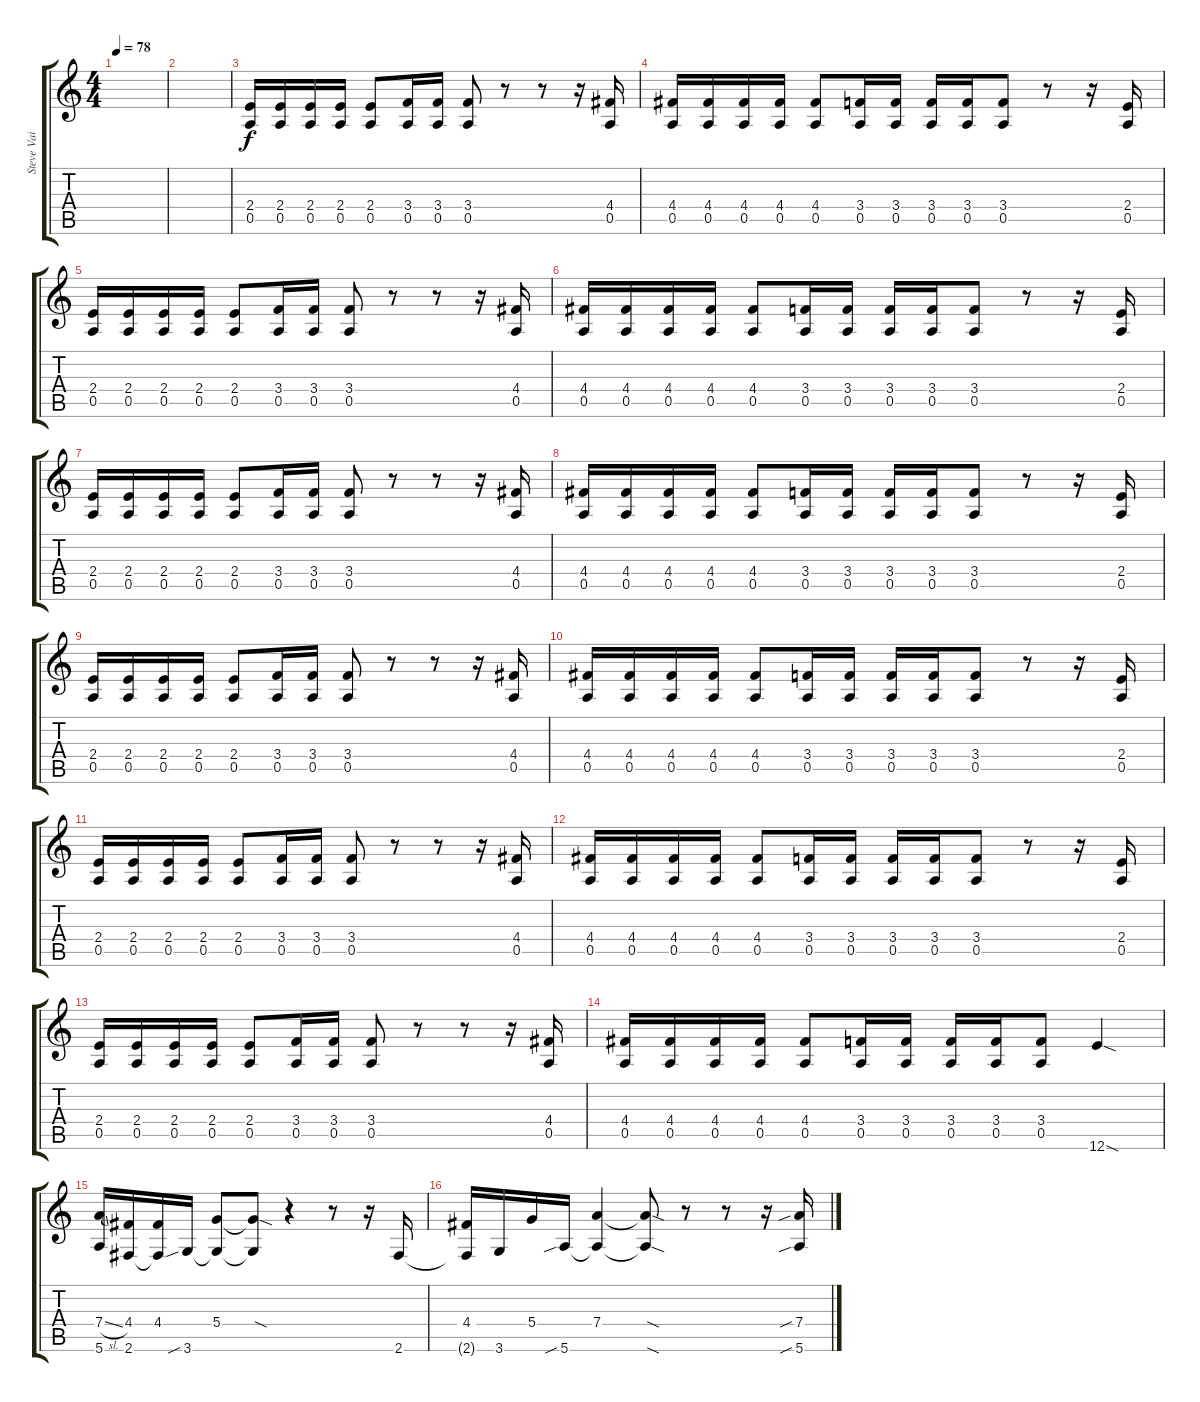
\track ("Steve Vai - Rhythm" "Steve Vai ") {instrument distortionguitar}
\staff {score tabs}
\tuning (E4 B3 G3 D3 A2 E2) {hide}
\ts (4 4)
\tempo 78
\clef g2
\ks c
|
|
(2.4 0.5).16 (2.4 0.5).16 (2.4 0.5).16 (2.4 0.5).16 (2.4 0.5).8 (3.4 0.5).16 (3.4 0.5).16 (3.4 0.5).8 r.8 r.8 r.16 (4.4 0.5).16 |
(4.4 0.5).16 (4.4 0.5).16 (4.4 0.5).16 (4.4 0.5).16 (4.4 0.5).8 (3.4 0.5).16 (3.4 0.5).16 (3.4 0.5).16 (3.4 0.5).16 (3.4 0.5).8 r.8 r.16 (2.4 0.5).16 |
(2.4 0.5).16 (2.4 0.5).16 (2.4 0.5).16 (2.4 0.5).16 (2.4 0.5).8 (3.4 0.5).16 (3.4 0.5).16 (3.4 0.5).8 r.8 r.8 r.16 (4.4 0.5).16 |
(4.4 0.5).16 (4.4 0.5).16 (4.4 0.5).16 (4.4 0.5).16 (4.4 0.5).8 (3.4 0.5).16 (3.4 0.5).16 (3.4 0.5).16 (3.4 0.5).16 (3.4 0.5).8 r.8 r.16 (2.4 0.5).16 |
(2.4 0.5).16 (2.4 0.5).16 (2.4 0.5).16 (2.4 0.5).16 (2.4 0.5).8 (3.4 0.5).16 (3.4 0.5).16 (3.4 0.5).8 r.8 r.8 r.16 (4.4 0.5).16 |
(4.4 0.5).16 (4.4 0.5).16 (4.4 0.5).16 (4.4 0.5).16 (4.4 0.5).8 (3.4 0.5).16 (3.4 0.5).16 (3.4 0.5).16 (3.4 0.5).16 (3.4 0.5).8 r.8 r.16 (2.4 0.5).16 |
(2.4 0.5).16 (2.4 0.5).16 (2.4 0.5).16 (2.4 0.5).16 (2.4 0.5).8 (3.4 0.5).16 (3.4 0.5).16 (3.4 0.5).8 r.8 r.8 r.16 (4.4 0.5).16 |
(4.4 0.5).16 (4.4 0.5).16 (4.4 0.5).16 (4.4 0.5).16 (4.4 0.5).8 (3.4 0.5).16 (3.4 0.5).16 (3.4 0.5).16 (3.4 0.5).16 (3.4 0.5).8 r.8 r.16 (2.4 0.5).16 |
(2.4 0.5).16 (2.4 0.5).16 (2.4 0.5).16 (2.4 0.5).16 (2.4 0.5).8 (3.4 0.5).16 (3.4 0.5).16 (3.4 0.5).8 r.8 r.8 r.16 (4.4 0.5).16 |
(4.4 0.5).16 (4.4 0.5).16 (4.4 0.5).16 (4.4 0.5).16 (4.4 0.5).8 (3.4 0.5).16 (3.4 0.5).16 (3.4 0.5).16 (3.4 0.5).16 (3.4 0.5).8 r.8 r.16 (2.4 0.5).16 |
(2.4 0.5).16 (2.4 0.5).16 (2.4 0.5).16 (2.4 0.5).16 (2.4 0.5).8 (3.4 0.5).16 (3.4 0.5).16 (3.4 0.5).8 r.8 r.8 r.16 (4.4 0.5).16 |
(4.4 0.5).16 (4.4 0.5).16 (4.4 0.5).16 (4.4 0.5).16 (4.4 0.5).8 (3.4 0.5).16 (3.4 0.5).16 (3.4 0.5).16 (3.4 0.5).16 (3.4 0.5).8 12.6{sod}.4 |
(7.4{sl} 5.6).16 (4.4 2.6).16 (4.4 2.6{t}).16 3.6{sib}.16 (5.4 3.6{t}).8 (5.4{sod t} 3.6{t}).8 r.4 r.8 r.16 2.6.16 |
(4.4 2.6{t}).16 3.6.16 5.4.16 5.6{sib}.16 (7.4 5.6{t}).4 (7.4{sod t} 5.6{sod t}).8 r.8 r.8 r.16 (7.4{sib} 5.6{sib}).16
